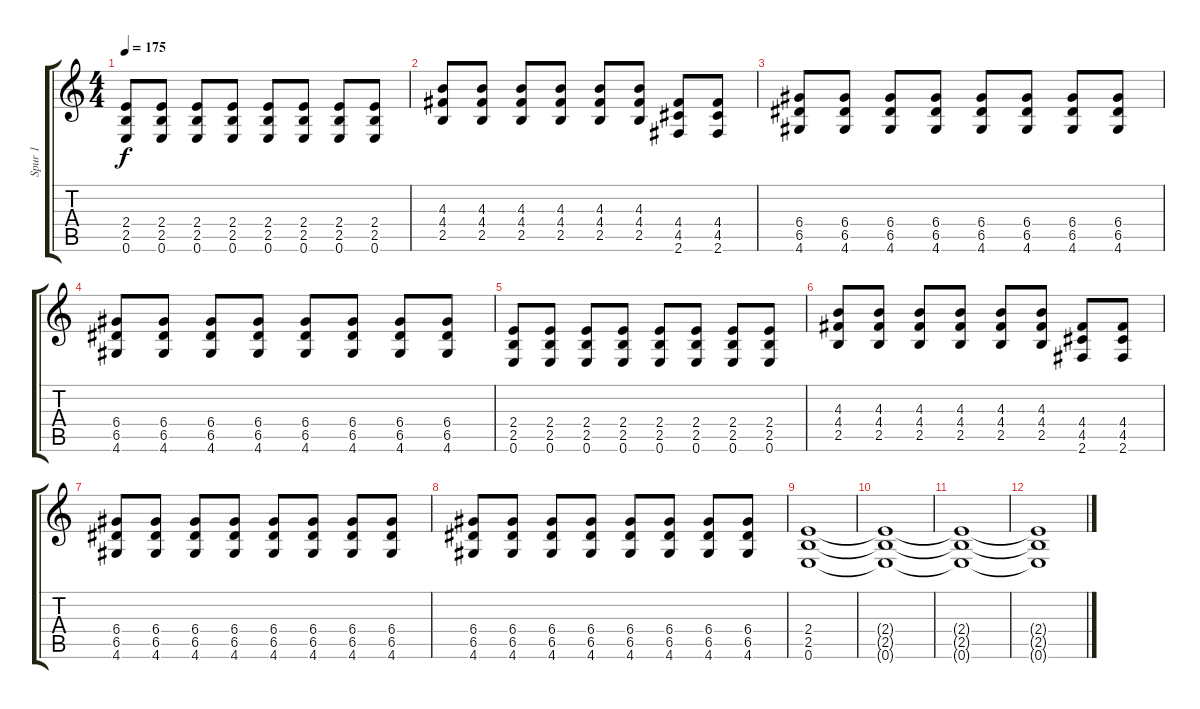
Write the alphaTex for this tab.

\track ("Spur 1" "Spur 1") {instrument distortionguitar}
\staff {score tabs}
\tuning (E4 B3 G3 D3 A2 E2) {hide}
\ts (4 4)
\tempo 175
\clef g2
\ks c
(2.4 2.5 0.6).8{dy f} (2.4 2.5 0.6).8 (2.4 2.5 0.6).8 (2.4 2.5 0.6).8 (2.4 2.5 0.6).8 (2.4 2.5 0.6).8 (2.4 2.5 0.6).8 (2.4 2.5 0.6).8 |
(4.3 4.4 2.5).8 (4.3 4.4 2.5).8 (4.3 4.4 2.5).8 (4.3 4.4 2.5).8 (4.3 4.4 2.5).8 (4.3 4.4 2.5).8 (4.4 4.5 2.6).8 (4.4 4.5 2.6).8 |
(6.4 6.5 4.6).8 (6.4 6.5 4.6).8 (6.4 6.5 4.6).8 (6.4 6.5 4.6).8 (6.4 6.5 4.6).8 (6.4 6.5 4.6).8 (6.4 6.5 4.6).8 (6.4 6.5 4.6).8 |
(6.4 6.5 4.6).8 (6.4 6.5 4.6).8 (6.4 6.5 4.6).8 (6.4 6.5 4.6).8 (6.4 6.5 4.6).8 (6.4 6.5 4.6).8 (6.4 6.5 4.6).8 (6.4 6.5 4.6).8 |
(2.4 2.5 0.6).8 (2.4 2.5 0.6).8 (2.4 2.5 0.6).8 (2.4 2.5 0.6).8 (2.4 2.5 0.6).8 (2.4 2.5 0.6).8 (2.4 2.5 0.6).8 (2.4 2.5 0.6).8 |
(4.3 4.4 2.5).8 (4.3 4.4 2.5).8 (4.3 4.4 2.5).8 (4.3 4.4 2.5).8 (4.3 4.4 2.5).8 (4.3 4.4 2.5).8 (4.4 4.5 2.6).8 (4.4 4.5 2.6).8 |
(6.4 6.5 4.6).8 (6.4 6.5 4.6).8 (6.4 6.5 4.6).8 (6.4 6.5 4.6).8 (6.4 6.5 4.6).8 (6.4 6.5 4.6).8 (6.4 6.5 4.6).8 (6.4 6.5 4.6).8 |
(6.4 6.5 4.6).8 (6.4 6.5 4.6).8 (6.4 6.5 4.6).8 (6.4 6.5 4.6).8 (6.4 6.5 4.6).8 (6.4 6.5 4.6).8 (6.4 6.5 4.6).8 (6.4 6.5 4.6).8 |
(2.4 2.5 0.6).1{volume 8} |
(2.4{t} 2.5{t} 0.6{t}).1 |
(2.4{t} 2.5{t} 0.6{t}).1 |
(2.4{t} 2.5{t} 0.6{t}).1
